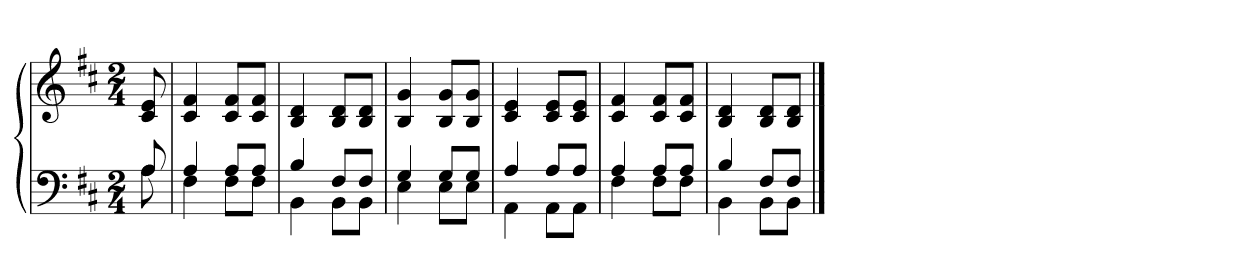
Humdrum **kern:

**kern	**kern
*part1	*part1
*staff2	*staff1
*clefF4	*clefG2
*k[f#c#]	*k[f#c#]
*M2/4	*M2/4
=	=
*^	*
8A	8A	8c# 8e
=1	=1	=1
4A	4F#	4c# 4f#
8AL	8F#L	8c# 8f#L
8AJ	8F#J	8c# 8f#J
=2	=2	=2
4B	4BB	4B 4d
8F#L	8BBL	8B 8dL
8F#J	8BBJ	8B 8dJ
=3	=3	=3
4G	4E	4B 4g
8GL	8EL	8B 8gL
8GJ	8EJ	8B 8gJ
=4	=4	=4
4A	4AA	4c# 4e
8AL	8AAL	8c# 8eL
8AJ	8AAJ	8c# 8eJ
=5	=5	=5
4A	4F#	4c# 4f#
8AL	8F#L	8c# 8f#L
8AJ	8F#J	8c# 8f#J
=6	=6	=6
4B	4BB	4B 4d
8F#L	8BBL	8B 8dL
8F#J	8BBJ	8B 8dJ
*v	*v	*
==	==
*-	*-
